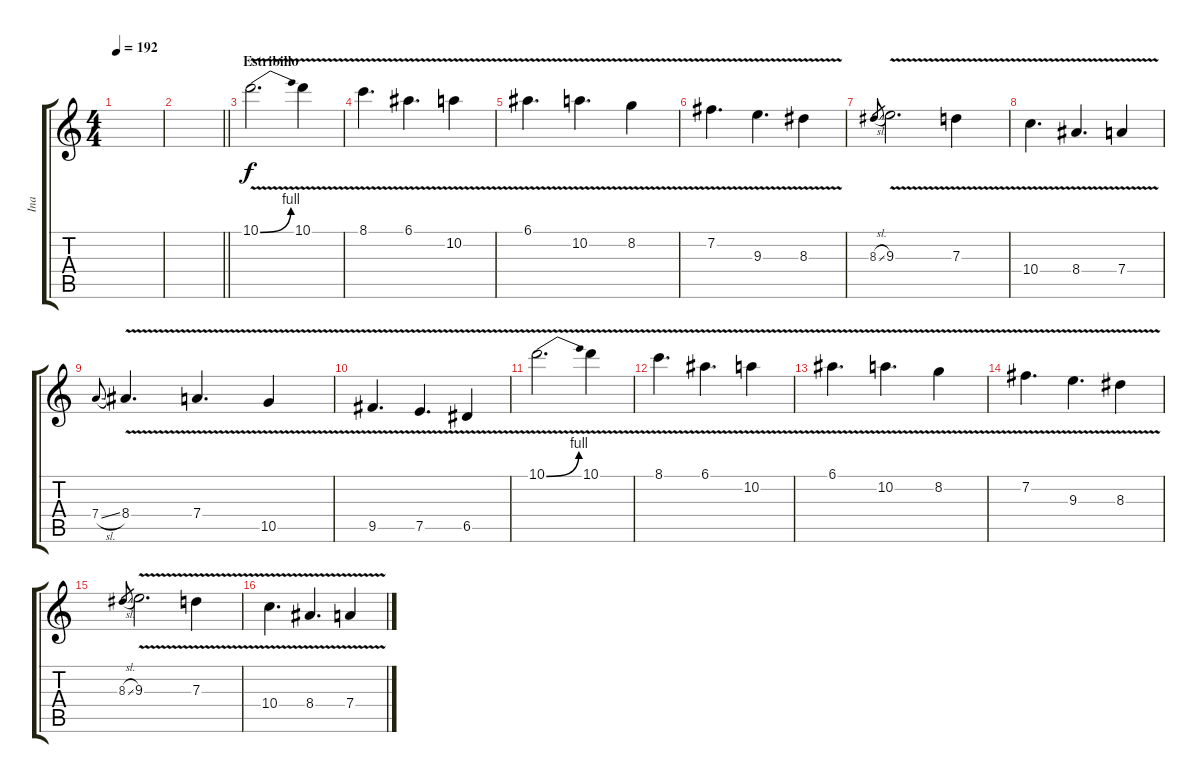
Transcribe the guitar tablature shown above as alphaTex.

\track ("Ina" "Ina") {instrument overdrivenguitar}
\staff {score tabs}
\tuning (E4 B3 G3 D3 A2 E2) {hide}
\ts (4 4)
\tempo 192
\clef g2
\ks c
|
\barLineRight lightlight
|
\section ("" "Estribillo")
10.1{be (bend 0 0 60 4) v}.2{d volume 7} 10.1{v}.4 |
8.1{v}.4{d} 6.1{v}.4{d} 10.2{v}.4 |
6.1{v}.4{d} 10.2{v}.4{d} 8.2{v}.4 |
7.2{v}.4{d} 9.3{v}.4{d} 8.3{v}.4 |
8.3{sl}.8{gr} 9.3{v}.2{d} 7.3{v}.4 |
10.4{v}.4{d} 8.4{v}.4{d} 7.4{v}.4 |
7.4{sl}.8{gr onbeat} 8.4{v}.4{d} 7.4{v}.4{d} 10.5{v}.4 |
9.5{v}.4{d} 7.5{v}.4{d} 6.5{v}.4 |
10.1{be (bend 0 0 60 4) v}.2{d} 10.1{v}.4 |
8.1{v}.4{d} 6.1{v}.4{d} 10.2{v}.4 |
6.1{v}.4{d} 10.2{v}.4{d} 8.2{v}.4 |
7.2{v}.4{d} 9.3{v}.4{d} 8.3{v}.4 |
8.3{sl}.8{gr} 9.3{v}.2{d} 7.3{v}.4 |
10.4{v}.4{d} 8.4{v}.4{d} 7.4{v}.4
